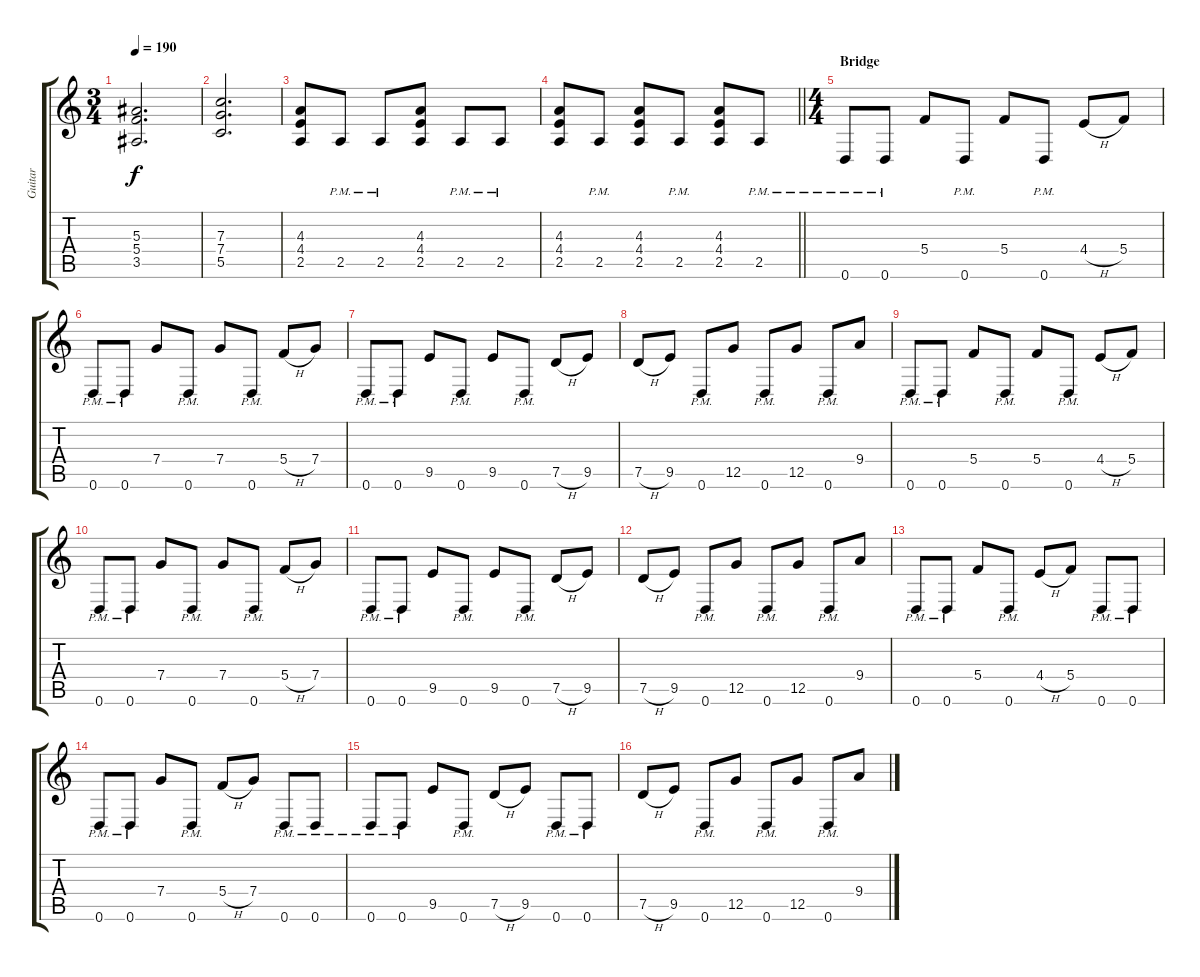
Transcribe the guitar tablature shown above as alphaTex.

\track ("Guitar" "Guitar") {instrument distortionguitar}
\staff {score tabs}
\tuning (D4 A3 F3 C3 G2 D2) {hide}
\ts (3 4)
\tempo 190
\clef g2
\ks c
(5.3 5.4 3.5).2{d dy f} |
(7.3 7.4 5.5).2{d} |
(4.3 4.4 2.5).8 2.5{pm}.8 2.5{pm}.8 (4.3 4.4 2.5).8 2.5{pm}.8 2.5{pm}.8 |
\barLineRight lightlight
(4.3 4.4 2.5).8 2.5{pm}.8 (4.3 4.4 2.5).8 2.5{pm}.8 (4.3 4.4 2.5).8 2.5{pm}.8 |
\ts (4 4)
\section ("" "Bridge")
0.6{pm}.8{volume 14 balance 16} 0.6{pm}.8 5.4.8 0.6{pm}.8 5.4.8 0.6{pm}.8 4.4{h}.8 5.4.8 |
0.6{pm}.8 0.6{pm}.8 7.4.8 0.6{pm}.8 7.4.8 0.6{pm}.8 5.4{h}.8 7.4.8 |
0.6{pm}.8 0.6{pm}.8 9.5.8 0.6{pm}.8 9.5.8 0.6{pm}.8 7.5{h}.8 9.5.8 |
7.5{h}.8 9.5.8 0.6{pm}.8 12.5.8 0.6{pm}.8 12.5.8 0.6{pm}.8 9.4.8 |
0.6{pm}.8 0.6{pm}.8 5.4.8 0.6{pm}.8 5.4.8 0.6{pm}.8 4.4{h}.8 5.4.8 |
0.6{pm}.8 0.6{pm}.8 7.4.8 0.6{pm}.8 7.4.8 0.6{pm}.8 5.4{h}.8 7.4.8 |
0.6{pm}.8 0.6{pm}.8 9.5.8 0.6{pm}.8 9.5.8 0.6{pm}.8 7.5{h}.8 9.5.8 |
7.5{h}.8 9.5.8 0.6{pm}.8 12.5.8 0.6{pm}.8 12.5.8 0.6{pm}.8 9.4.8 |
0.6{pm}.8 0.6{pm}.8 5.4.8 0.6{pm}.8 4.4{h}.8 5.4.8 0.6{pm}.8 0.6{pm}.8 |
0.6{pm}.8 0.6{pm}.8 7.4.8 0.6{pm}.8 5.4{h}.8 7.4.8 0.6{pm}.8 0.6{pm}.8 |
0.6{pm}.8 0.6{pm}.8 9.5.8 0.6{pm}.8 7.5{h}.8 9.5.8 0.6{pm}.8 0.6{pm}.8 |
7.5{h}.8 9.5.8 0.6{pm}.8 12.5.8 0.6{pm}.8 12.5.8 0.6{pm}.8 9.4.8
